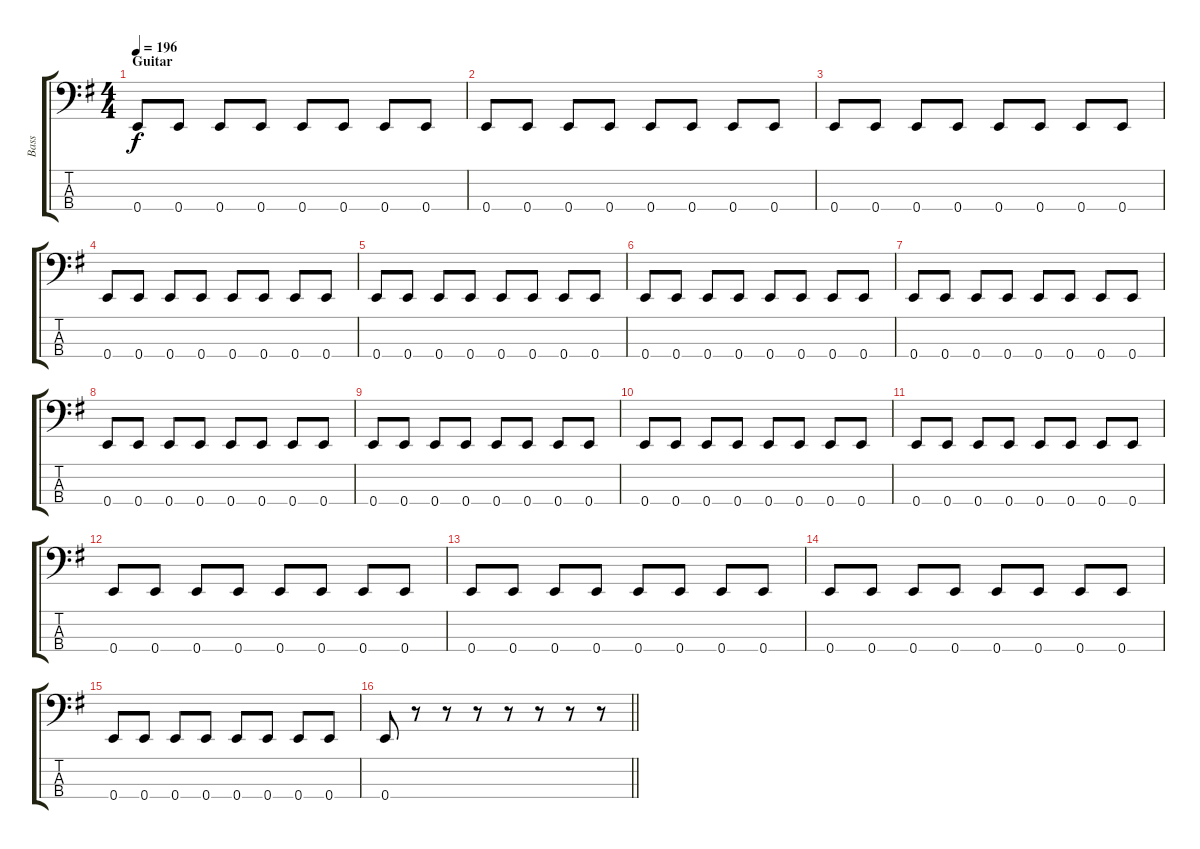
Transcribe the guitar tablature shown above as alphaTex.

\track ("Bass" "Bass") {instrument electricbassfinger}
\staff {score tabs}
\tuning (G2 D2 A1 E1) {hide}
\ts (4 4)
\section ("" "Guitar")
\tempo 196
\clef f4
\ks eminor
0.4.8{dy f} 0.4.8 0.4.8 0.4.8 0.4.8 0.4.8 0.4.8 0.4.8 |
0.4.8 0.4.8 0.4.8 0.4.8 0.4.8 0.4.8 0.4.8 0.4.8 |
0.4.8 0.4.8 0.4.8 0.4.8 0.4.8 0.4.8 0.4.8 0.4.8 |
0.4.8 0.4.8 0.4.8 0.4.8 0.4.8 0.4.8 0.4.8 0.4.8 |
0.4.8 0.4.8 0.4.8 0.4.8 0.4.8 0.4.8 0.4.8 0.4.8 |
0.4.8 0.4.8 0.4.8 0.4.8 0.4.8 0.4.8 0.4.8 0.4.8 |
0.4.8 0.4.8 0.4.8 0.4.8 0.4.8 0.4.8 0.4.8 0.4.8 |
0.4.8 0.4.8 0.4.8 0.4.8 0.4.8 0.4.8 0.4.8 0.4.8 |
0.4.8 0.4.8 0.4.8 0.4.8 0.4.8 0.4.8 0.4.8 0.4.8 |
0.4.8 0.4.8 0.4.8 0.4.8 0.4.8 0.4.8 0.4.8 0.4.8 |
0.4.8 0.4.8 0.4.8 0.4.8 0.4.8 0.4.8 0.4.8 0.4.8 |
0.4.8 0.4.8 0.4.8 0.4.8 0.4.8 0.4.8 0.4.8 0.4.8 |
0.4.8 0.4.8 0.4.8 0.4.8 0.4.8 0.4.8 0.4.8 0.4.8 |
0.4.8 0.4.8 0.4.8 0.4.8 0.4.8 0.4.8 0.4.8 0.4.8 |
0.4.8 0.4.8 0.4.8 0.4.8 0.4.8 0.4.8 0.4.8 0.4.8 |
\barLineRight lightlight
0.4.8 r.8 r.8 r.8 r.8 r.8 r.8 r.8
